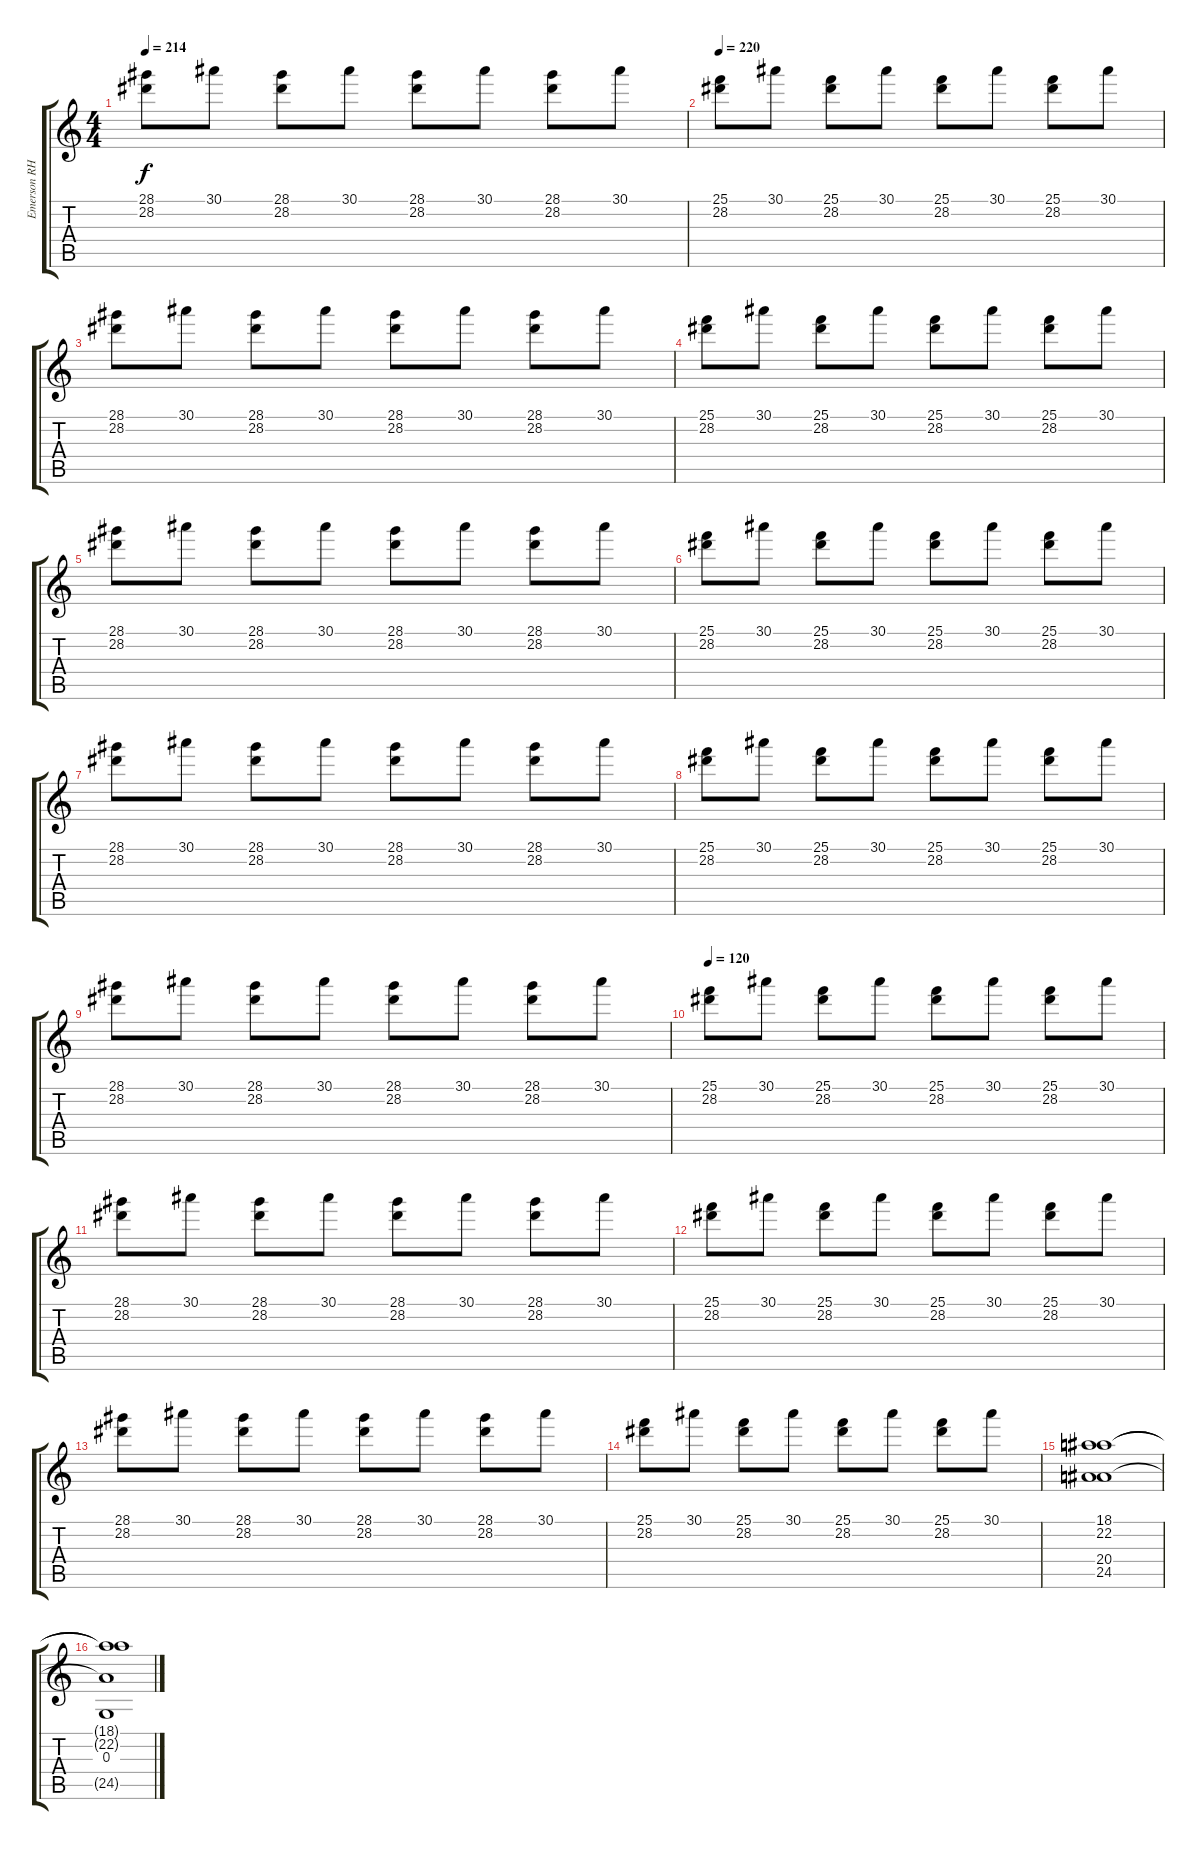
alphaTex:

\track ("Emerson RH" "Emerson RH") {instrument rockorgan}
\staff {score tabs}
\tuning (E4 B3 G3 D3 A2 E2) {hide}
\ts (4 4)
\tempo 214
\clef g2
\ks c
(28.1 28.2).8{dy f} 30.1.8 (28.1 28.2).8 30.1.8 (28.1 28.2).8 30.1.8 (28.1 28.2).8 30.1.8 |
\tempo 220
(25.1 28.2).8 30.1.8 (25.1 28.2).8 30.1.8 (25.1 28.2).8 30.1.8 (25.1 28.2).8 30.1.8 |
(28.1 28.2).8 30.1.8 (28.1 28.2).8 30.1.8 (28.1 28.2).8 30.1.8 (28.1 28.2).8 30.1.8 |
(25.1 28.2).8 30.1.8 (25.1 28.2).8 30.1.8 (25.1 28.2).8 30.1.8 (25.1 28.2).8 30.1.8 |
(28.1 28.2).8 30.1.8 (28.1 28.2).8 30.1.8 (28.1 28.2).8 30.1.8 (28.1 28.2).8 30.1.8 |
(25.1 28.2).8 30.1.8 (25.1 28.2).8 30.1.8 (25.1 28.2).8 30.1.8 (25.1 28.2).8 30.1.8 |
(28.1 28.2).8 30.1.8 (28.1 28.2).8 30.1.8 (28.1 28.2).8 30.1.8 (28.1 28.2).8 30.1.8 |
(25.1 28.2).8 30.1.8 (25.1 28.2).8 30.1.8 (25.1 28.2).8 30.1.8 (25.1 28.2).8 30.1.8 |
(28.1 28.2).8 30.1.8 (28.1 28.2).8 30.1.8 (28.1 28.2).8 30.1.8 (28.1 28.2).8 30.1.8 |
\tempo 120
(25.1 28.2).8 30.1.8 (25.1 28.2).8 30.1.8 (25.1 28.2).8 30.1.8 (25.1 28.2).8 30.1.8 |
(28.1 28.2).8 30.1.8 (28.1 28.2).8 30.1.8 (28.1 28.2).8 30.1.8 (28.1 28.2).8 30.1.8 |
(25.1 28.2).8 30.1.8 (25.1 28.2).8 30.1.8 (25.1 28.2).8 30.1.8 (25.1 28.2).8 30.1.8 |
(28.1 28.2).8 30.1.8 (28.1 28.2).8 30.1.8 (28.1 28.2).8 30.1.8 (28.1 28.2).8 30.1.8 |
(25.1 28.2).8 30.1.8 (25.1 28.2).8 30.1.8 (25.1 28.2).8 30.1.8 (25.1 28.2).8 30.1.8 |
(18.1 22.2 20.4 24.5).1{balance 8} |
(18.1{t} 22.2{t} 0.3 24.5{t}).1
